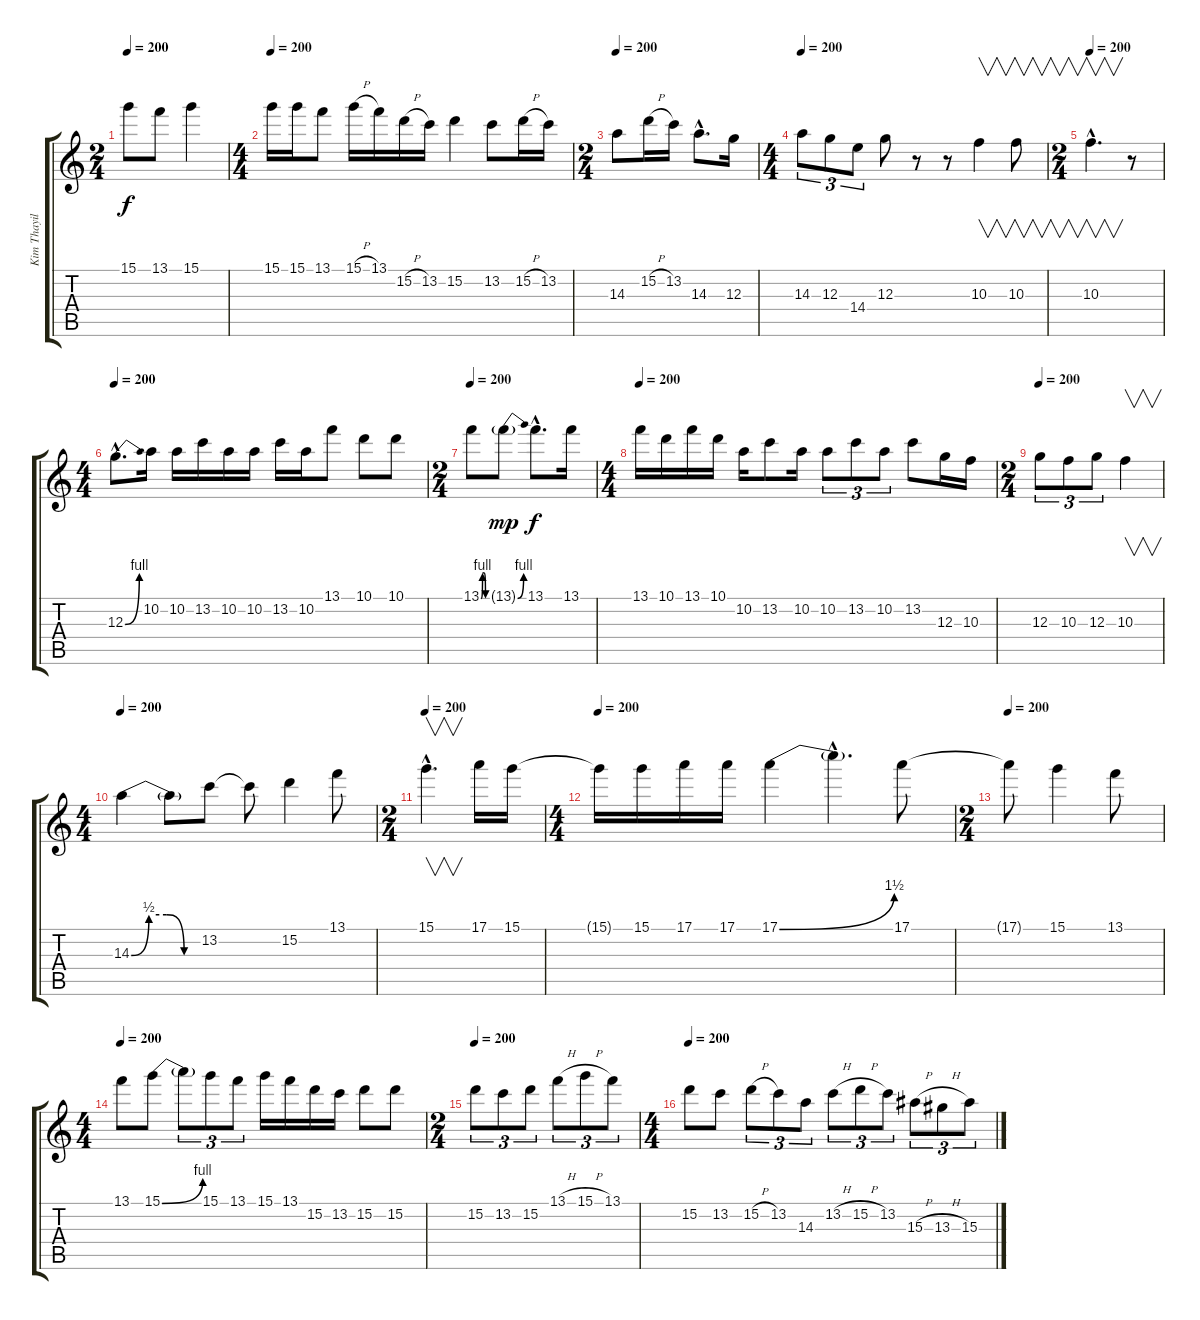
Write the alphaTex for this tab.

\track ("Kim Thayil" "Kim Thayil") {instrument overdrivenguitar}
\staff {score tabs}
\tuning (E4 B3 G3 D3 A2 D2) {hide}
\ts (2 4)
\tempo 200
\clef g2
\ks c
15.1{t}.8{dy f} 13.1.8 15.1.4 |
\ts (4 4)
\tempo 200
15.1.16 15.1.16 13.1.8 15.1{h}.16 13.1.16 15.2{h}.16 13.2.16 15.2.4 13.2.8 15.2{h}.16 13.2.16 |
\ts (2 4)
\tempo 200
14.3.8 15.2{h}.16 13.2.16 14.3{hac}.8{d} 12.3.16 |
\ts (4 4)
\tempo 200
14.3.8{tu (3 2)} 12.3.8{tu (3 2)} 14.4.8{tu (3 2)} 12.3.8 r.8 r.8 10.3.4{v} 10.3.8{v} |
\ts (2 4)
\tempo 200
10.3{hac}.4{v d} r.8 |
\ts (4 4)
\tempo 200
12.3{be (bend 0 0 60 4) hac}.8{d} 10.2.16 10.2.16 13.2.16 10.2.16 10.2.16 13.2.16 10.2.16 13.1.8 10.1.8 10.1.8 |
\ts (2 4)
\tempo 200
13.1{be (custom 0 0 15 4 30 4 45 0 60 0)}.8 13.1{be (bend 0 0 60 4) g}.8{dy mp} 13.1{hac}.8{d dy f} 13.1.16 |
\ts (4 4)
\tempo 200
13.1.16 10.1.16 13.1.16 10.1.16 10.2.16 13.2.8 10.2.16 10.2.8{tu (3 2)} 13.2.8{tu (3 2)} 10.2.8{tu (3 2)} 13.2.8 12.3.16 10.3.16 |
\ts (2 4)
\tempo 200
12.3.8{tu (3 2)} 10.3.8{tu (3 2)} 12.3.8{tu (3 2)} 10.3.4{v} |
\ts (4 4)
\tempo 200
14.3{be (custom 0 0 15 2 30 2 45 0 60 0)}.4 14.3{t}.8 13.2.8 13.2{t}.8 15.2.4 13.1.8 |
\ts (2 4)
\tempo 200
15.1{hac}.4{v d} 17.1.16 15.1.16 |
\ts (4 4)
\tempo 200
15.1{t}.16 15.1.16 17.1.16 17.1.16 17.1{be (bend 0 0 60 6)}.4 17.1{hac t}.4{d} 17.1.8 |
\ts (2 4)
\tempo 200
17.1{t}.8 15.1.4 13.1.8 |
\ts (4 4)
\tempo 200
13.1.8 15.1{be (bend 0 0 60 4)}.8 15.1{t}.8{tu (3 2)} 15.1.8{tu (3 2)} 13.1.8{tu (3 2)} 15.1.16 13.1.16 15.2.16 13.2.16 15.2.8 15.2.8 |
\ts (2 4)
\tempo 200
15.2.8{tu (3 2)} 13.2.8{tu (3 2)} 15.2.8{tu (3 2)} 13.1{h}.8{tu (3 2)} 15.1{h}.8{tu (3 2)} 13.1.8{tu (3 2)} |
\ts (4 4)
\tempo 200
15.2.8 13.2.8 15.2{h}.8{tu (3 2)} 13.2.8{tu (3 2)} 14.3.8{tu (3 2)} 13.2{h}.8{tu (3 2)} 15.2{h}.8{tu (3 2)} 13.2.8{tu (3 2)} 15.3{h}.8{tu (3 2)} 13.3{h}.8{tu (3 2)} 15.3.8{tu (3 2)}
